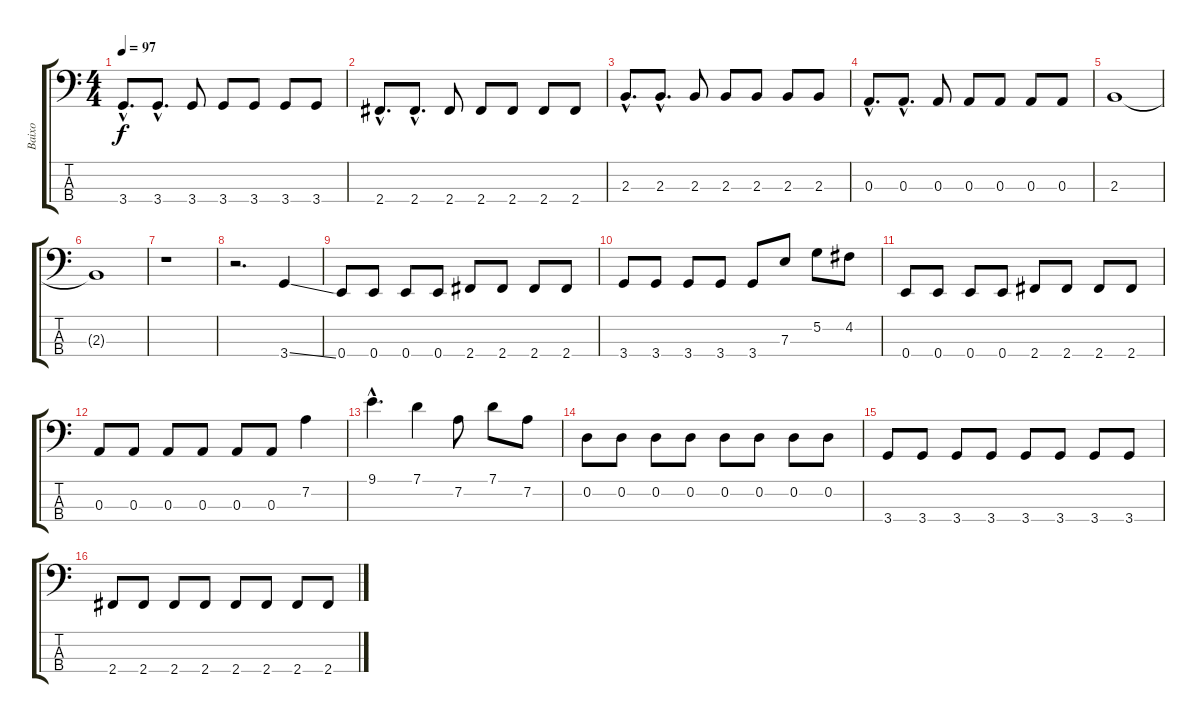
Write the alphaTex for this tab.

\track ("Baixo" "Baixo") {instrument electricbassfinger}
\staff {score tabs}
\tuning (G2 D2 A1 E1) {hide}
\ts (4 4)
\tempo 97
\clef f4
\ks c
3.4{hac}.8{d dy f} 3.4{hac}.8{d} 3.4.8 3.4.8 3.4.8 3.4.8 3.4.8 |
2.4{hac}.8{d} 2.4{hac}.8{d} 2.4.8 2.4.8 2.4.8 2.4.8 2.4.8 |
2.3{hac}.8{d} 2.3{hac}.8{d} 2.3.8 2.3.8 2.3.8 2.3.8 2.3.8 |
0.3{hac}.8{d} 0.3{hac}.8{d} 0.3.8 0.3.8 0.3.8 0.3.8 0.3.8 |
2.3.1 |
2.3{t}.1 |
r.1 |
r.2{d} 3.4{ss}.4 |
0.4.8 0.4.8 0.4.8 0.4.8 2.4.8 2.4.8 2.4.8 2.4.8 |
3.4.8 3.4.8 3.4.8 3.4.8 3.4.8 7.3.8 5.2.8 4.2.8 |
0.4.8 0.4.8 0.4.8 0.4.8 2.4.8 2.4.8 2.4.8 2.4.8 |
0.3.8 0.3.8 0.3.8 0.3.8 0.3.8 0.3.8 7.2.4 |
9.1{hac}.4{d} 7.1.4 7.2.8 7.1.8 7.2.8 |
0.2.8 0.2.8 0.2.8 0.2.8 0.2.8 0.2.8 0.2.8 0.2.8 |
3.4.8 3.4.8 3.4.8 3.4.8 3.4.8 3.4.8 3.4.8 3.4.8 |
2.4.8 2.4.8 2.4.8 2.4.8 2.4.8 2.4.8 2.4.8 2.4.8
